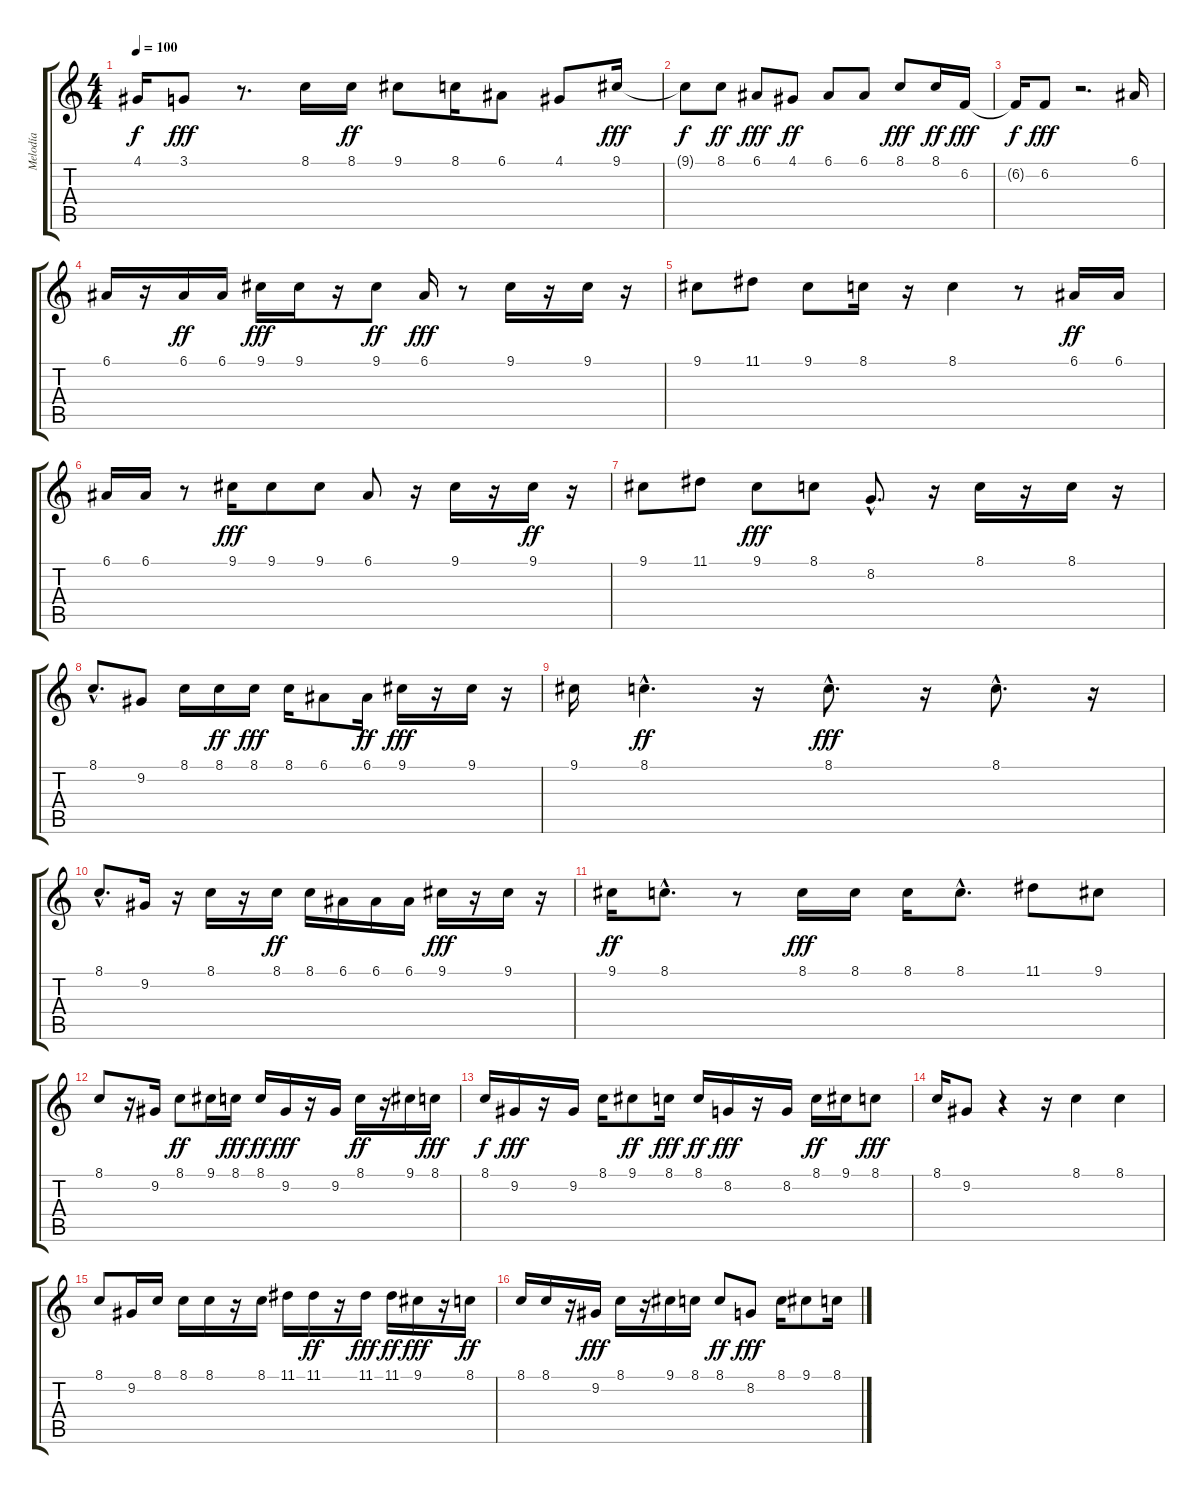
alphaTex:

\track ("Melodía" "Melodía") {instrument flute}
\staff {score tabs}
\tuning (E4 B3 G3 D3 A2 E2) {hide}
\ts (4 4)
\tempo 100
\clef g2
\ks c
4.1{t}.16{dy f} 3.1.8{dy fff} r.8{d} 8.1.16 8.1.16{dy ff} 9.1.8 8.1.16 6.1.8 4.1.8 9.1.16{dy fff} |
9.1{t}.8{dy f} 8.1.8{dy ff} 6.1.8{dy fff} 4.1.8{dy ff} 6.1.8 6.1.8 8.1.8{dy fff} 8.1.16{dy ff} 6.2.16{dy fff} |
6.2{t}.16{dy f} 6.2.8{dy fff} r.2{d} 6.1.16 |
6.1.16 r.16 6.1.16{dy ff} 6.1.16 9.1.16{dy fff} 9.1.16 r.16 9.1.8{dy ff} 6.1.16{dy fff} r.8 9.1.16 r.16 9.1.16 r.16 |
9.1.8 11.1.8 9.1.8 8.1.16 r.16 8.1.4 r.8 6.1.16{dy ff} 6.1.16 |
6.1.16 6.1.16 r.8 9.1.16{dy fff} 9.1.8 9.1.8 6.1.8 r.16 9.1.16 r.16 9.1.16{dy ff} r.16 |
9.1.8 11.1.8 9.1.8{dy fff} 8.1.8 8.2{hac}.8{d} r.16 8.1.16 r.16 8.1.16 r.16 |
8.1{hac}.8{d} 9.2.8 8.1.16 8.1.16{dy ff} 8.1.16{dy fff} 8.1.16 6.1.8 6.1.16{dy ff} 9.1.16{dy fff} r.16 9.1.16 r.16 |
9.1.16 8.1{hac}.4{d dy ff} r.16 8.1{hac}.8{d dy fff} r.16 8.1{hac}.8{d} r.16 |
8.1{hac}.8{d} 9.2.16 r.16 8.1.16 r.16 8.1.16{dy ff} 8.1.16 6.1.16 6.1.16 6.1.16 9.1.16{dy fff} r.16 9.1.16 r.16 |
9.1.16{dy ff} 8.1{hac}.8{d} r.8 8.1.16{dy fff} 8.1.16 8.1.16 8.1{hac}.8{d} 11.1.8 9.1.8 |
8.1.8 r.16 9.2.16 8.1.8{dy ff} 9.1.16 8.1.16{dy fff} 8.1.16{dy ff} 9.2.16{dy fff} r.16 9.2.16 8.1.16{dy ff} r.16 9.1.16 8.1.16{dy fff} |
8.1.16{dy f} 9.2.16{dy fff} r.16 9.2.16 8.1.16 9.1.8{dy ff} 8.1.16{dy fff} 8.1.16{dy ff} 8.2.16{dy fff} r.16 8.2.16 8.1.16{dy ff} 9.1.16 8.1.8{dy fff} |
8.1.16 9.2.8 r.4 r.16 8.1.4 8.1.4 |
8.1.8 9.2.16 8.1.16 8.1.16 8.1.16 r.16 8.1.16 11.1.16 11.1.16{dy ff} r.16 11.1.16{dy fff} 11.1.16{dy ff} 9.1.16{dy fff} r.16 8.1.16{dy ff} |
8.1.16 8.1.16 r.16 9.2.16{dy fff} 8.1.16 r.16 9.1.16 8.1.16 8.1.8{dy ff} 8.2.8{dy fff} 8.1.16 9.1.8 8.1.16
